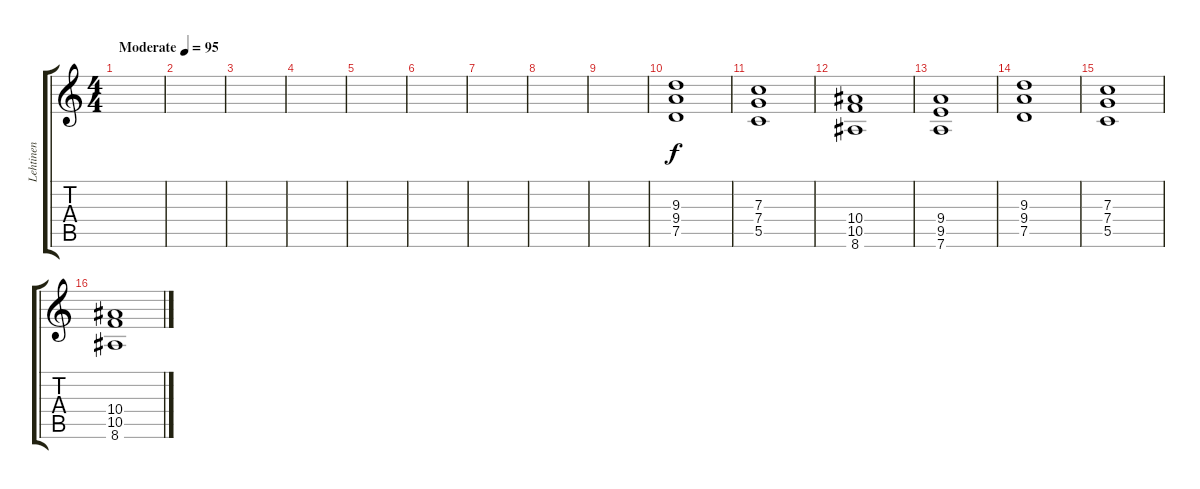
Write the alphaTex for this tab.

\track ("Lehtinen" "Lehtinen") {instrument distortionguitar}
\staff {score tabs}
\tuning (D4 A3 F3 C3 G2 D2) {hide}
\ts (4 4)
\tempo (95 "Moderate")
\clef g2
\ks c
|
|
|
|
|
|
|
|
|
(9.3 9.4 7.5).1 |
(7.3 7.4 5.5).1 |
(10.4 10.5 8.6).1 |
(9.4 9.5 7.6).1 |
(9.3 9.4 7.5).1 |
(7.3 7.4 5.5).1 |
(10.4 10.5 8.6).1
